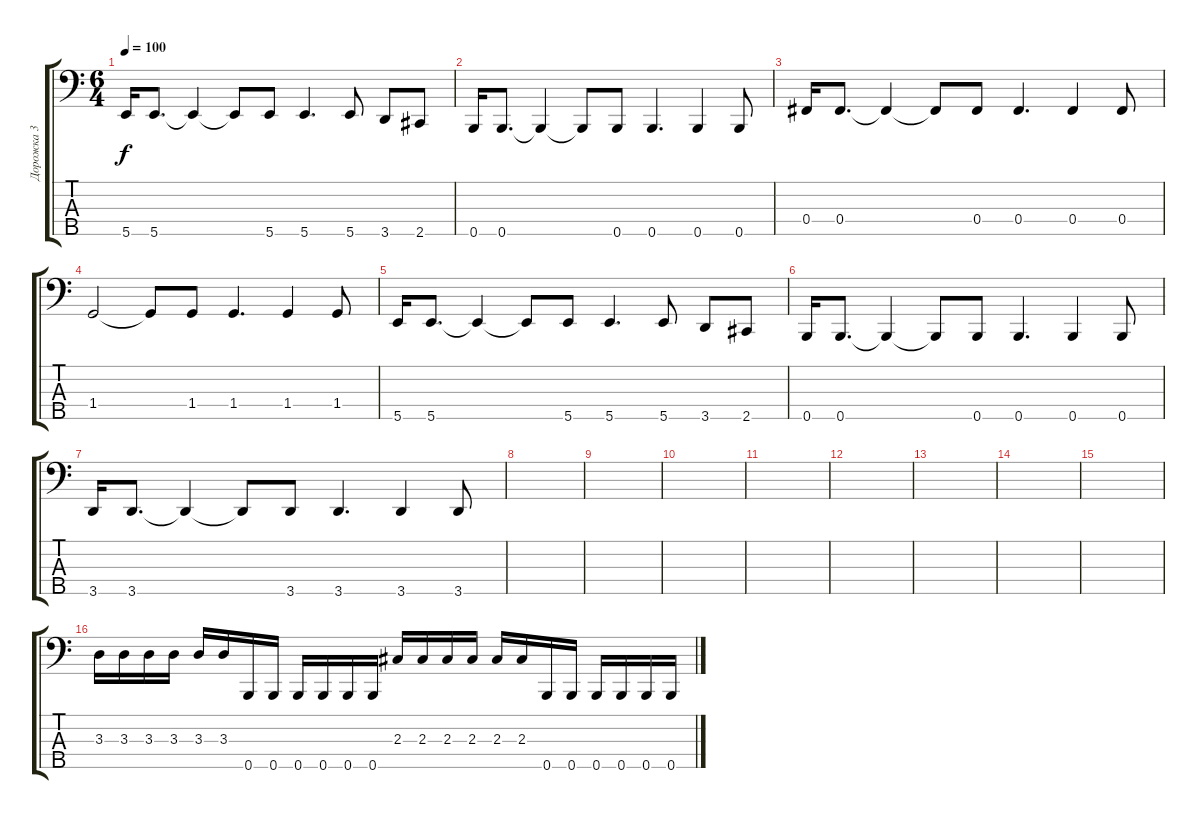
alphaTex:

\track ("Дорожка 3" "Дорожка 3") {instrument electricbassfinger}
\staff {score tabs}
\tuning (Ab2 E2 B1 Gb1 B0) {hide}
\ts (6 4)
\tempo 100
\clef f4
\ks c
5.5.16{dy f} 5.5.8{d} 5.5{t}.4 5.5{t}.8 5.5.8 5.5.4{d} 5.5.8 3.5.8 2.5.8 |
0.5.16 0.5.8{d} 0.5{t}.4 0.5{t}.8 0.5.8 0.5.4{d} 0.5.4 0.5.8 |
0.4.16 0.4.8{d} 0.4{t}.4 0.4{t}.8 0.4.8 0.4.4{d} 0.4.4 0.4.8 |
1.4.2 1.4{t}.8 1.4.8 1.4.4{d} 1.4.4 1.4.8 |
5.5.16 5.5.8{d} 5.5{t}.4 5.5{t}.8 5.5.8 5.5.4{d} 5.5.8 3.5.8 2.5.8 |
0.5.16 0.5.8{d} 0.5{t}.4 0.5{t}.8 0.5.8 0.5.4{d} 0.5.4 0.5.8 |
3.5.16 3.5.8{d} 3.5{t}.4 3.5{t}.8 3.5.8 3.5.4{d} 3.5.4 3.5.8 |
|
|
|
|
|
|
|
|
3.3.16 3.3.16 3.3.16 3.3.16 3.3.16 3.3.16 0.5.16 0.5.16 0.5.16 0.5.16 0.5.16 0.5.16 2.3.16 2.3.16 2.3.16 2.3.16 2.3.16 2.3.16 0.5.16 0.5.16 0.5.16 0.5.16 0.5.16 0.5.16
